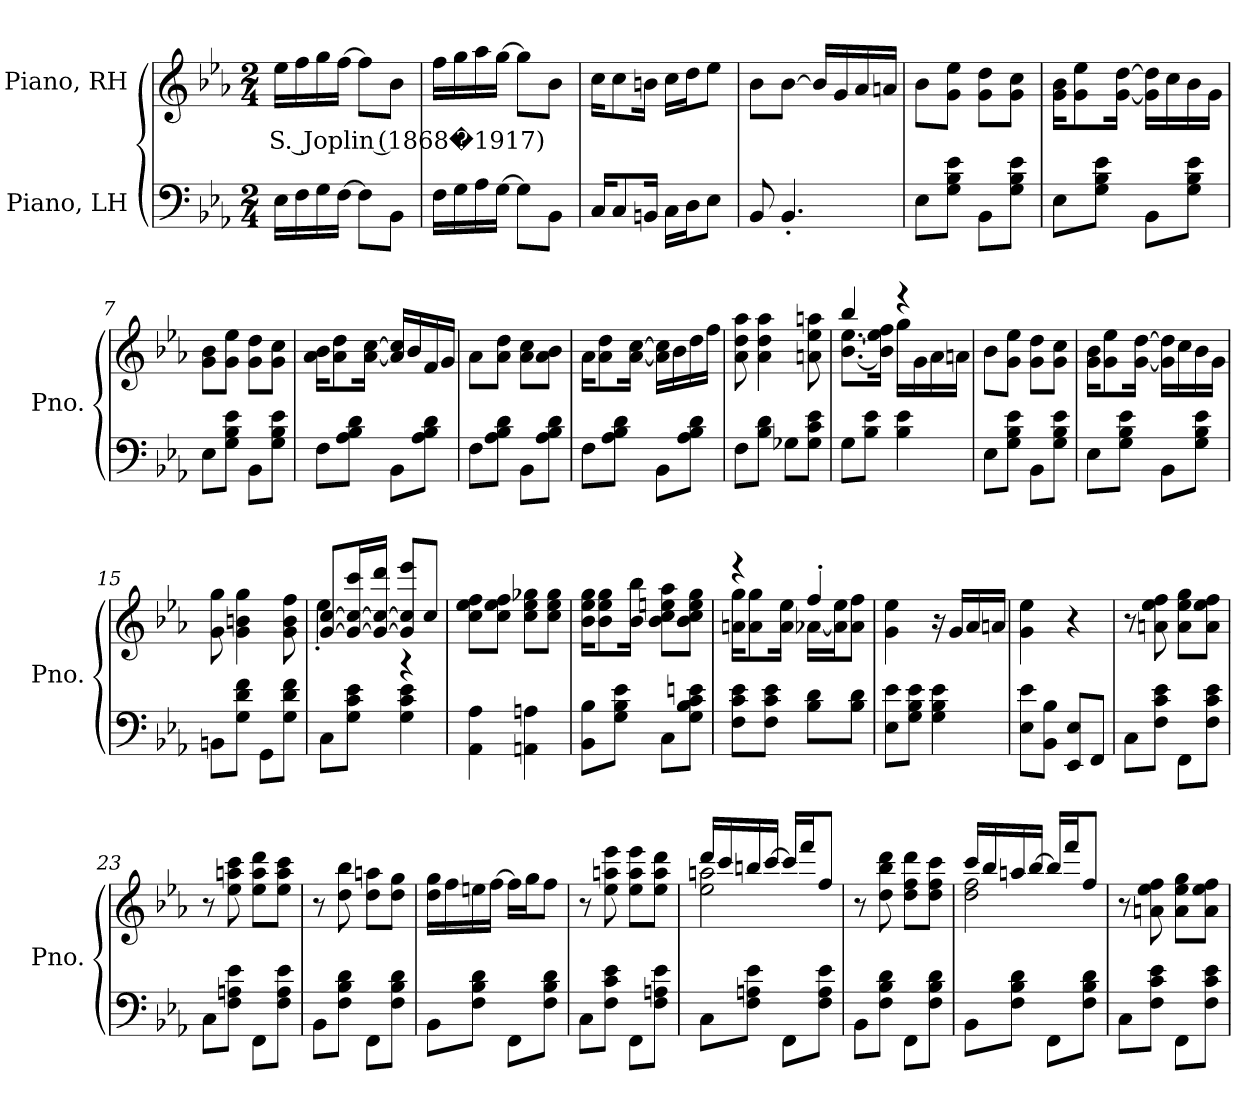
**kern	**kern	**text
*part2	*part1	*part1
*staff2	*staff1	*staff1
*I"Piano, LH	*I"Piano, RH	*
*I'Pno.	*I'Pno.	*
*clefF4	*clefG2	*
*k[b-e-a-]	*k[b-e-a-]	*
*M2/4	*M2/4	*
*MM80	*MM80	*
=1	=1	=1
!	!	!LO:LY:b
16E-\LL	16ee-\LL	S. Joplin (1868�1917)
16F\	16ff\	.
16G\	16gg\	.
[16F\JJ	[16ff\JJ	.
8F\L]	8ff\L]	.
8BB-\J	8b-\J	.
=2	=2	=2
16F\LL	16ff\LL	.
16G\	16gg\	.
16A-\	16aa-\	.
[16G\JJ	[16gg\JJ	.
8G\L]	8gg\L]	.
8BB-\J	8b-\J	.
=3	=3	=3
16C/KL	16cc\KL	.
8C/	8cc\	.
16BBn/Jk	16bn\Jk	.
16C\LL	16cc\LL	.
16D\J	16dd\J	.
8E-\J	8ee-\J	.
=4	=4	=4
8BB-/	8b-\L	.
4.BB-'/	[8b-\J	.
.	16b-/LL]	.
.	16g/	.
.	16a-/	.
.	16an/JJ	.
!!LO:LB:g=z
=5	=5	=5
8E-\L	8b-\L	.
8G\ 8B-\ 8e-\J	8g\ 8ee-\J	.
8BB-\L	8g\ 8dd\L	.
8G\ 8B-\ 8e-\J	8g\ 8cc\J	.
=6	=6	=6
8E-\L	16g\ 16b-\KL	.
.	8g\ 8ee-\	.
8G\ 8B-\ 8e-\J	.	.
.	[16g\ [16dd\Jk	.
8BB-\L	16g\] 16dd\]LL	.
.	16cc\	.
8G\ 8B-\ 8e-\J	16b-\	.
.	16g\JJ	.
=7	=7	=7
8E-\L	8g\ 8b-\L	.
8G\ 8B-\ 8e-\J	8g\ 8ee-\J	.
8BB-\L	8g\ 8dd\L	.
8G\ 8B-\ 8e-\J	8g\ 8cc\J	.
=8	=8	=8
8F\L	16a-\ 16b-\KL	.
.	8a-\ 8dd\	.
8A-\ 8B-\ 8d\J	.	.
.	[16a-\ [16cc\Jk	.
8BB-\L	16a-/] 16cc/]LL	.
.	16b-/	.
8A-\ 8B-\ 8d\J	16f/	.
.	16g/JJ	.
=9	=9	=9
8F\L	8a-\L	.
8A-\ 8B-\ 8d\J	8a-\ 8dd\J	.
8BB-\L	8a-\ 8cc\L	.
8A-\ 8B-\ 8d\J	8a-\ 8b-\J	.
=10	=10	=10
8F\L	16a-\KL	.
.	8a-\ 8dd\	.
8A-\ 8B-\ 8d\J	.	.
.	[16a-\ [16cc\Jk	.
8BB-\L	16a-\] 16cc\]LL	.
.	16b-\	.
8A-\ 8B-\ 8d\J	16dd\	.
.	16ff\JJ	.
!!LO:LB:g=z
=11	=11	=11
8F\L	8a-\ 8dd\ 8aa-\	.
8B-\ 8d\J	4a-\ 4dd\ 4aa-\	.
8G-X\L	.	.
8G-\ 8c\ 8e-\J	8an\ 8ee-\ 8aan\	.
=12	=12	=12
*	*^	*
8G\L	4bb-/	[8.b-\ [8.ee-\L	.
8B-\ 8e-\J	.	.	.
.	.	16b-\] 16ee-\] 16ff\Jk	.
4B-\ 4e-\	4r	16gg\LL	.
.	.	16g\	.
.	.	16a-\	.
.	.	16an\JJ	.
*	*v	*v	*
=13	=13	=13
8E-\L	8b-\L	.
8G\ 8B-\ 8e-\J	8g\ 8ee-\J	.
8BB-\L	8g\ 8dd\L	.
8G\ 8B-\ 8e-\J	8g\ 8cc\J	.
=14	=14	=14
8E-\L	16g\ 16b-\KL	.
.	8g\ 8ee-\	.
8G\ 8B-\ 8e-\J	.	.
.	[16g\ [16dd\Jk	.
8BB-\L	16g\] 16dd\]LL	.
.	16cc\	.
8G\ 8B-\ 8e-\J	16b-\	.
.	16g\JJ	.
=15	=15	=15
8BBn\L	8g\ 8gg\	.
8G\ 8d\ 8f\J	4g\ 4bn\ 4gg\	.
8GG\L	.	.
8G\ 8d\ 8f\J	8g\ 8b\ 8ff\	.
=16	=16	=16
*	*^	*
8C\L	[8g/ [8cc/L	4ee-'\	.
8G\ 8c\ 8e-\J	16g/_ 16cc/_ 16ccc/L	.	.
.	16g/_ 16cc/_ 16ddd/JJ	.	.
4G\ 4c\ 4e-\	8g/] 8cc/] 8eee-/L	4r	.
.	8cc/J	.	.
*	*v	*v	*
!!LO:LB:g=z
=17	=17	=17
4AA-\ 4A-\	8cc\ 8ee-\ 8ff\L	.
.	8cc\ 8ee-\ 8ff\J	.
4AAn\ 4An\	8cc\ 8ee-\ 8gg-X\L	.
.	8cc\ 8ee-\ 8gg-\J	.
=18	=18	=18
8BB-\ 8B-\L	16b-\ 16ee-\ 16gg\KL	.
.	8b-\ 8ee-\ 8gg\	.
8G\ 8B-\ 8e-\J	.	.
.	16b-\ 16bb-\Jk	.
8C\L	8b-\ 8cc\ 8een\ 8aa-\L	.
8G\ 8B-\ 8c\ 8en\J	8b-\ 8cc\ 8ee\ 8gg\J	.
=19	=19	=19
*	*^	*
8F\ 8c\ 8e-\L	4r	16an\ 16gg\KL	.
.	.	8a\ 8gg\	.
8F\ 8c\ 8e-\J	.	.	.
.	.	16a\ 16ee-\Jk	.
8B-\ 8d\L	4ff'/	[16a-X\LL	.
.	.	16a-\] 16ee-\J	.
8B-\ 8d\J	.	8a-\ 8ff\J	.
*	*v	*v	*
=20	=20	=20
8E-\ 8e-\L	4g\ 4ee-\	.
8G\ 8B-\ 8e-\J	.	.
4G\ 4B-\ 4e-\	16r	.
.	16g/LL	.
.	16a-/	.
.	16an/JJ	.
=21	=21	=21
8E-\ 8e-\L	4g\ 4ee-\	.
8BB-\ 8B-\J	.	.
8EE-/ 8E-/L	4r	.
8FF/J	.	.
!!LO:LB:g=z
=22	=22	=22
8C\L	8r	.
8F\ 8c\ 8e-\J	8an\ 8ee-\ 8ff\	.
8FF\L	8a\ 8ee-\ 8gg\L	.
8F\ 8c\ 8e-\J	8a\ 8ee-\ 8ff\J	.
=23	=23	=23
8C\L	8r	.
8F\ 8An\ 8e-\J	8ee-\ 8aan\ 8ccc\	.
8FF\L	8ee-\ 8aa\ 8ddd\L	.
8F\ 8A\ 8e-\J	8ee-\ 8aa\ 8ccc\J	.
=24	=24	=24
8BB-\L	8r	.
8F\ 8B-\ 8d\J	8dd\ 8bb-\	.
8FF\L	8dd\ 8aan\L	.
8F\ 8B-\ 8d\J	8dd\ 8gg\J	.
=25	=25	=25
8BB-\L	16dd\ 16gg\LL	.
.	16ff\	.
8F\ 8B-\ 8d\J	16een\	.
.	[16ff\JJ	.
8FF\L	16ff\LL]	.
.	16gg\J	.
8F\ 8B-\ 8d\J	8ff\J	.
=26	=26	=26
8C\L	8r	.
8F\ 8c\ 8e-\J	8ee-\ 8aan\ 8eee-\	.
8FF\L	8ee-\ 8aa\ 8eee-\L	.
8F\ 8An\ 8e-\J	8ee-\ 8aa\ 8ddd\J	.
!!LO:LB:g=z
=27	=27	=27
*	*^	*
8C\L	16ddd/LL	2ee-\ 2aan\	.
.	16ccc/	.	.
8F\ 8An\ 8e-\J	16bbn/	.	.
.	[16ccc/JJ	.	.
8FF\L	16ccc/LL]	.	.
.	16fff/J	.	.
8F\ 8A\ 8e-\J	8ff/J	.	.
*	*v	*v	*
=28	=28	=28
8BB-\L	8r	.
8F\ 8B-\ 8d\J	8dd\ 8bb-\ 8ddd\	.
8FF\L	8dd\ 8ff\ 8ddd\L	.
8F\ 8B-\ 8d\J	8dd\ 8ff\ 8ccc\J	.
=29	=29	=29
*	*^	*
8BB-\L	16ccc/LL	2dd\ 2ff\	.
.	16bb-/	.	.
8F\ 8B-\ 8d\J	16aan/	.	.
.	[16bb-/JJ	.	.
8FF\L	16bb-/LL]	.	.
.	16fff/J	.	.
8F\ 8B-\ 8d\J	8ff/J	.	.
*	*v	*v	*
=30	=30	=30
8C\L	8r	.
8F\ 8c\ 8e-\J	8an\ 8ee-\ 8ff\	.
8FF\L	8a\ 8ee-\ 8gg\L	.
8F\ 8c\ 8e-\J	8a\ 8ee-\ 8ff\J	.
=	=	=
*-	*-	*-
